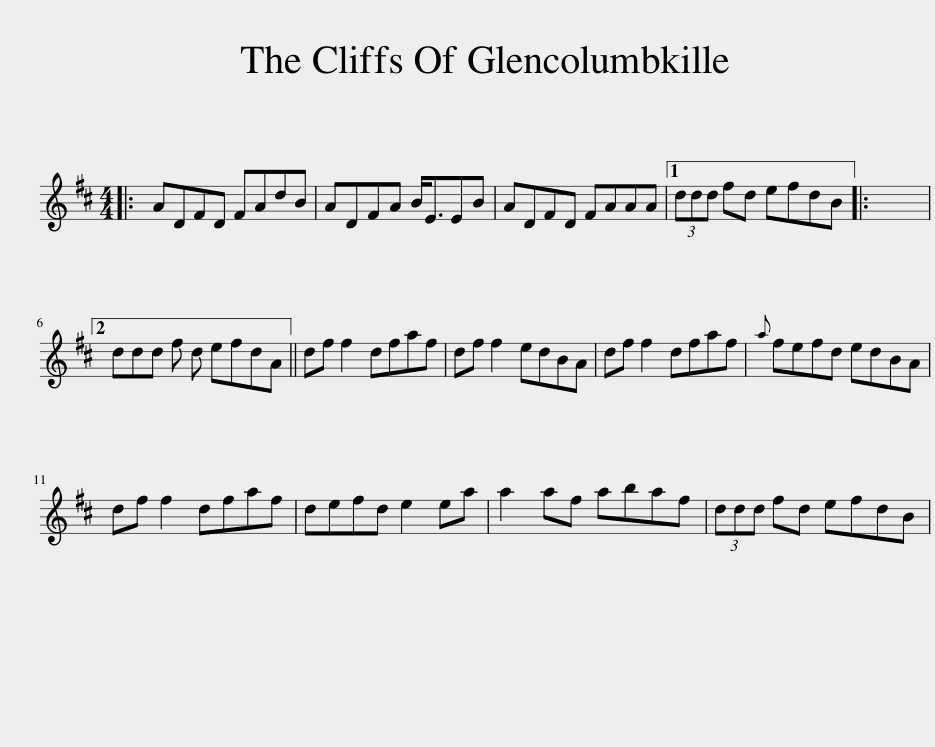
X:1
L:1/8
M:4/4
I:linebreak $
K:D
V:1 treble
V:1
|: ADFD FAdB | ADFA B<EEB | ADFD FAAA |1 (3ddd fd efdB |: x8 |2$ %5
 ddd f d efdA || df f2 dfaf | df f2 edBA | df f2 dfaf |{a} fefd edBA |$ %10
 df f2 dfaf | defd e2 ea | a2 af abaf | (3ddd fd efdB | %14
